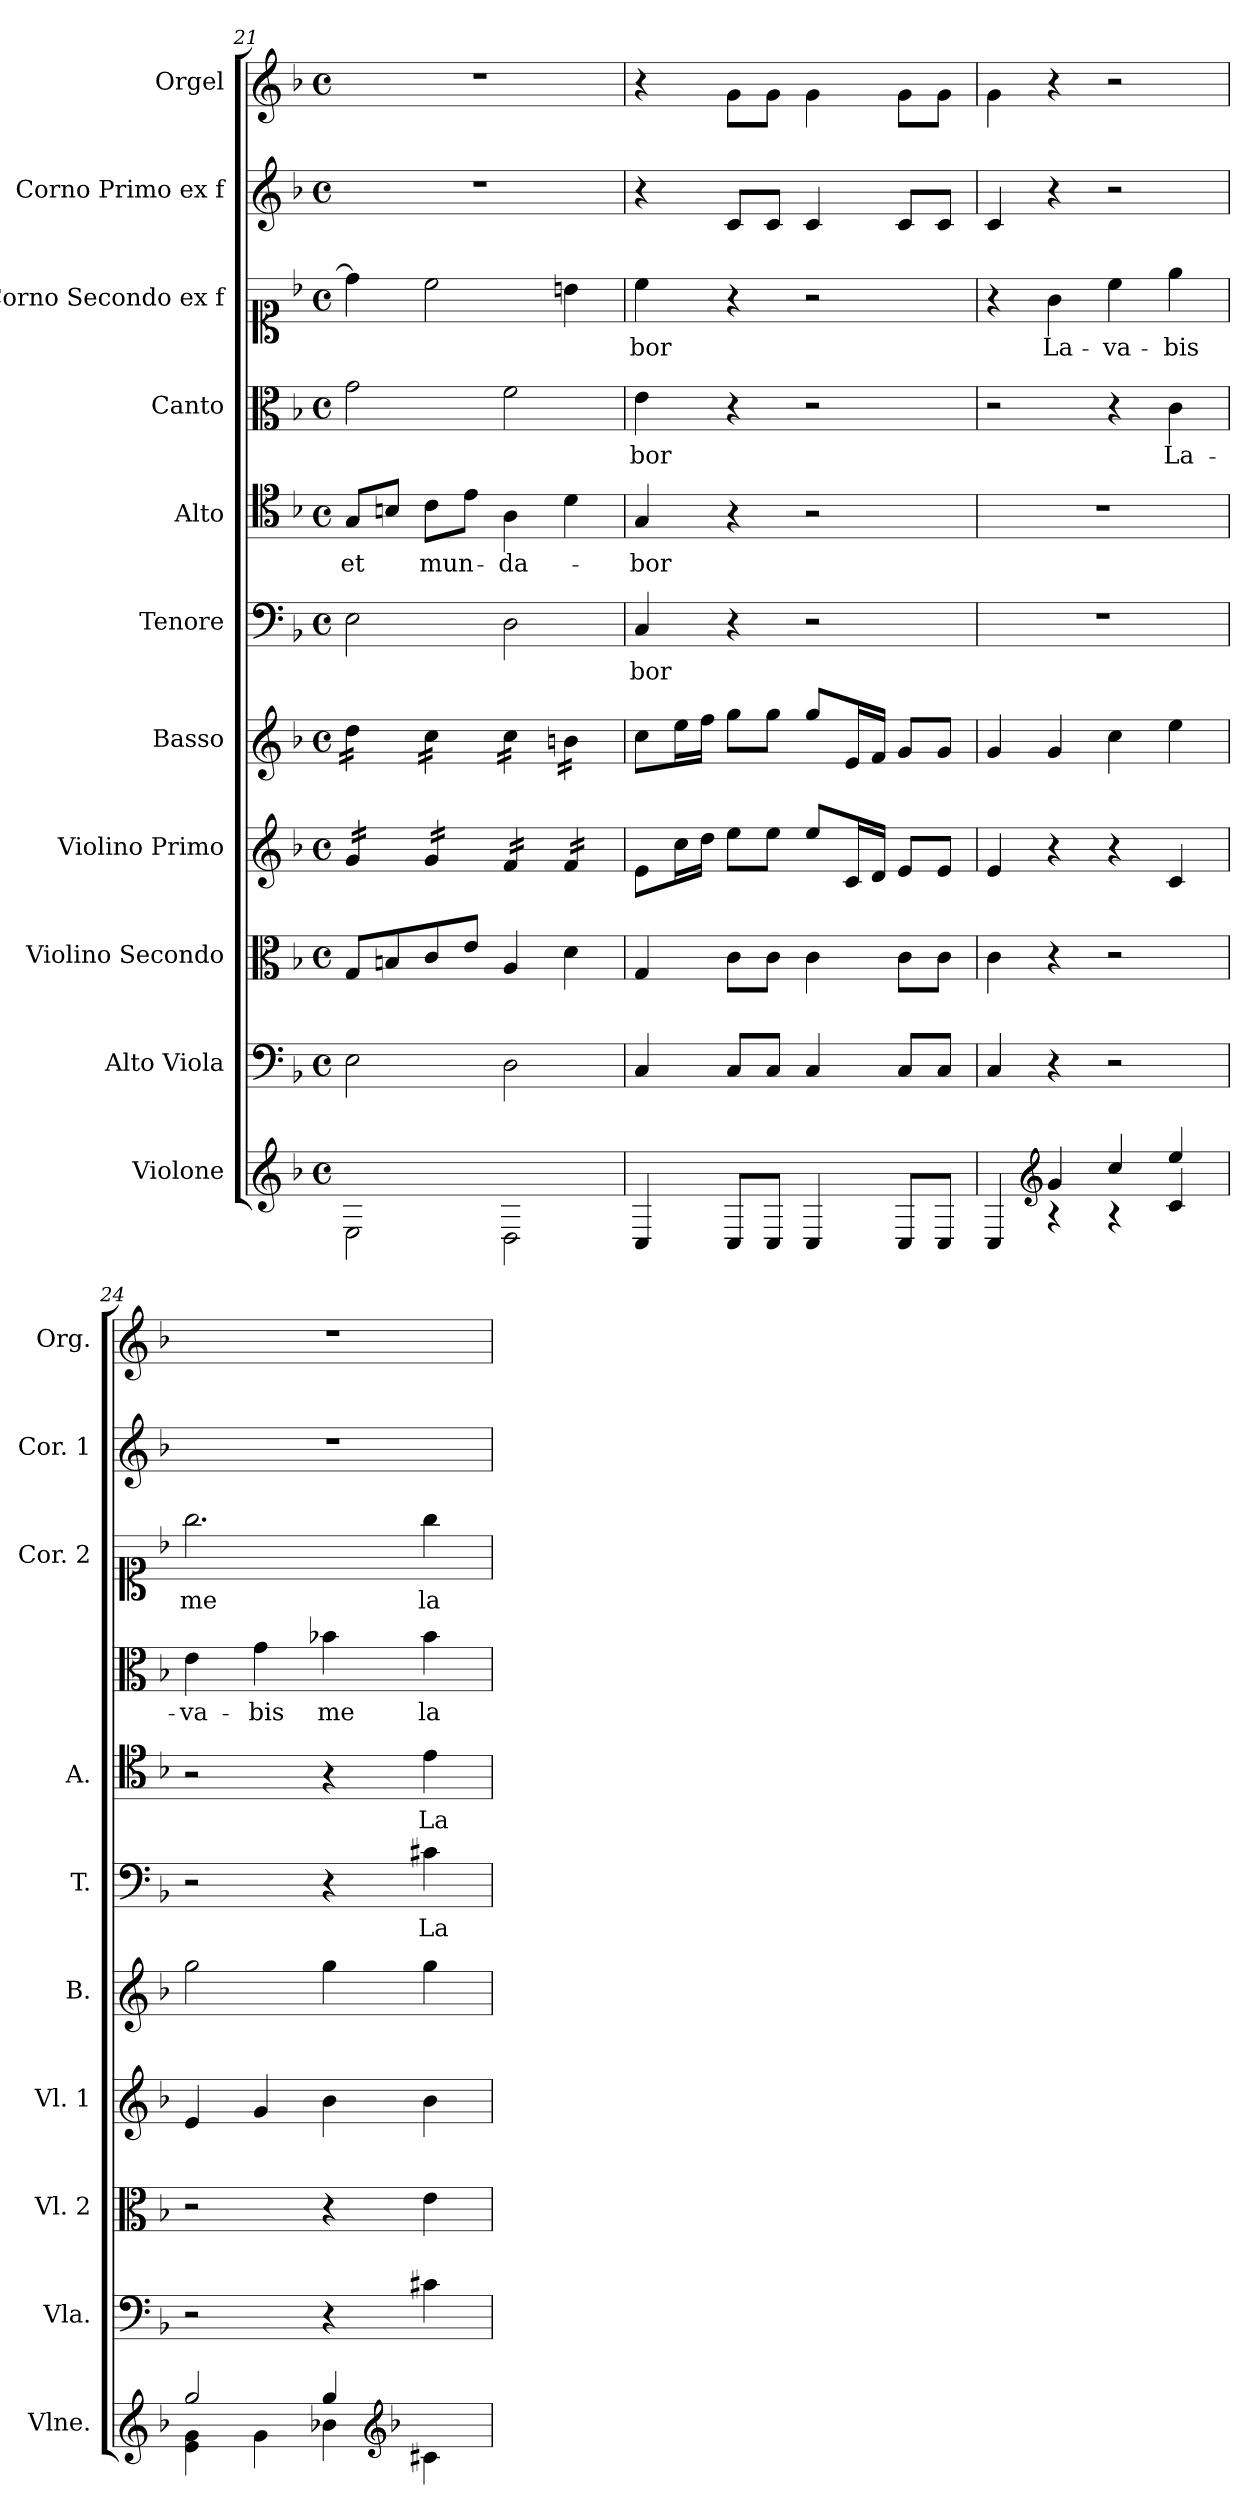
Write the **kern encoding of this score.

**kern	**kern	**kern	**kern	**kern	**kern	**text	**kern	**text	**kern	**text	**kern	**text	**kern	**kern
*part11	*part10	*part9	*part8	*part7	*part6	*part6	*part5	*part5	*part4	*part4	*part3	*part3	*part2	*part1
*staff11	*staff10	*staff9	*staff8	*staff7	*staff6	*staff6	*staff5	*staff5	*staff4	*staff4	*staff3	*staff3	*staff2	*staff1
*I"Violone	*I"Alto Viola	*I"Violino Secondo	*I"Violino Primo	*I"Basso	*I"Tenore	*	*I"Alto	*	*I"Canto	*	*I"Corno Secondo ex f	*	*I"Corno Primo ex f	*I"Orgel
*I'Vlne.	*I'Vla.	*I'Vl. 2	*I'Vl. 1	*I'B.	*I'T.	*	*I'A.	*	*	*	*I'Cor. 2	*	*I'Cor. 1	*I'Org.
*clefG2	*clefF4	*clefC3	*clefG2	*clefG2	*clefF4	*	*clefC4	*	*clefC3	*	*clefC1	*	*clefG2	*clefG2
*	*ITrd7c12	*	*	*	*	*	*	*	*	*	*	*	*ITrd0c7	*ITrd0c7
*k[b-]	*k[b-]	*k[b-]	*k[b-]	*k[b-]	*k[b-]	*	*k[b-]	*	*k[b-]	*	*k[b-]	*	*k[b-]	*k[b-]
*M4/4	*M4/4	*M4/4	*M4/4	*M4/4	*M4/4	*	*M4/4	*	*M4/4	*	*M4/4	*	*M4/4	*M4/4
*met(c)	*met(c)	*met(c)	*met(c)	*met(c)	*met(c)	*	*met(c)	*	*met(c)	*	*met(c)	*	*met(c)	*met(c)
=21	=21	=21	=21	=21	=21	=21	=21	=21	=21	=21	=21	=21	=21	=21
*	*	*	*tremolo	*	*	*	*	*	*	*	*	*	*	*
*	*	*	*	*tremolo	*	*	*	*	*	*	*	*	*	*
2E\	2EE\	8G/L	16g/LL	16dd\LL	2E\	.	8G/L	et	2g\	.	4dd\]	.	1r	1r
.	.	.	16g/	16dd\	.	.	.	.	.	.	.	.	.	.
.	.	8Bn/	16g/	16dd\	.	.	8Bn/J	.	.	.	.	.	.	.
.	.	.	16g/JJ	16dd\JJ	.	.	.	.	.	.	.	.	.	.
.	.	8c/	16g/LL	16cc\LL	.	.	8c\L	mun-	.	.	2cc\	.	.	.
.	.	.	16g/	16cc\	.	.	.	.	.	.	.	.	.	.
.	.	8e/J	16g/	16cc\	.	.	8e\J	.	.	.	.	.	.	.
.	.	.	16g/JJ	16cc\JJ	.	.	.	.	.	.	.	.	.	.
2D\	2DD\	4A/	16f/LL	16cc\LL	2D\	.	4A\	-da-	2f\	.	.	.	.	.
.	.	.	16f/	16cc\	.	.	.	.	.	.	.	.	.	.
.	.	.	16f/	16cc\	.	.	.	.	.	.	.	.	.	.
.	.	.	16f/JJ	16cc\JJ	.	.	.	.	.	.	.	.	.	.
.	.	4d\	16f/LL	16bn\LL	.	.	4d\	.	.	.	4bn\	.	.	.
.	.	.	16f/	16bn\	.	.	.	.	.	.	.	.	.	.
.	.	.	16f/	16bn\	.	.	.	.	.	.	.	.	.	.
.	.	.	16f/JJ	16bn\JJ	.	.	.	.	.	.	.	.	.	.
*	*	*	*	*Xtremolo	*	*	*	*	*	*	*	*	*	*
*	*	*	*Xtremolo	*	*	*	*	*	*	*	*	*	*	*
!!LO:PB:g=z
=22	=22	=22	=22	=22	=22	=22	=22	=22	=22	=22	=22	=22	=22	=22
4C/	4CC/	4G/	8e\L	8cc\L	4C/	-bor	4G/	-bor	4e\	-bor	4cc\	-bor	4r	4r
.	.	.	16cc\L	16ee\L	.	.	.	.	.	.	.	.	.	.
.	.	.	16dd\JJ	16ff\JJ	.	.	.	.	.	.	.	.	.	.
8C/L	8CC/L	8c\L	8ee\L	8gg\L	4r	.	4r	.	4r	.	4r	.	8c/L	8g\L
8C/J	8CC/J	8c\J	8ee\J	8gg\J	.	.	.	.	.	.	.	.	8c/J	8g\J
4C/	4CC/	4c\	8ee/L	8gg/L	2r	.	2r	.	2r	.	2r	.	4c/	4g\
.	.	.	16c/L	16e/L	.	.	.	.	.	.	.	.	.	.
.	.	.	16d/JJ	16f/JJ	.	.	.	.	.	.	.	.	.	.
8C/L	8CC/L	8c\L	8e/L	8g/L	.	.	.	.	.	.	.	.	8c/L	8g\L
8C/J	8CC/J	8c\J	8e/J	8g/J	.	.	.	.	.	.	.	.	8c/J	8g\J
=23	=23	=23	=23	=23	=23	=23	=23	=23	=23	=23	=23	=23	=23	=23
*^	*	*	*	*	*	*	*	*	*	*	*	*	*	*
4C/	4ryy	4CC/	4c\	4e/	4g/	1r	.	1r	.	2r	.	4r	.	4c/	4g\
*clefG2	*	*	*	*	*	*	*	*	*	*	*	*	*	*	*
4g/	4r	4r	4r	4r	4g/	.	.	.	.	.	.	4g\	La-	4r	4r
4cc/	4r	2r	2r	4r	4cc\	.	.	.	.	4r	.	4cc\	-va-	2r	2r
4ee/	4c/	.	.	4c/	4ee\	.	.	.	.	4c\	La-	4ee\	-bis	.	.
=24	=24	=24	=24	=24	=24	=24	=24	=24	=24	=24	=24	=24	=24	=24	=24
2gg/	4e\ 4g\	2r	2r	4e/	2gg\	2r	.	2r	.	4e\	-va-	2.gg\	me	1r	1r
.	4g\	.	.	4g/	.	.	.	.	.	4g\	-bis	.	.	.	.
4gg/	4b-X\	4r	4r	4b-\	4gg\	4r	.	4r	.	4b-X\	me	.	.	.	.
*clefG2	*	*	*	*	*	*	*	*	*	*	*	*	*	*	*
*k[b-]	*	*	*	*	*	*	*	*	*	*	*	*	*	*	*
4c#X\	4ryy	4C#X\	4e\	4b-\	4gg\	4c#X\	La-	4e\	La-	4b-\	la-	4gg\	la-	.	.
*v	*v	*	*	*	*	*	*	*	*	*	*	*	*	*	*
=	=	=	=	=	=	=	=	=	=	=	=	=	=	=
*-	*-	*-	*-	*-	*-	*-	*-	*-	*-	*-	*-	*-	*-	*-
